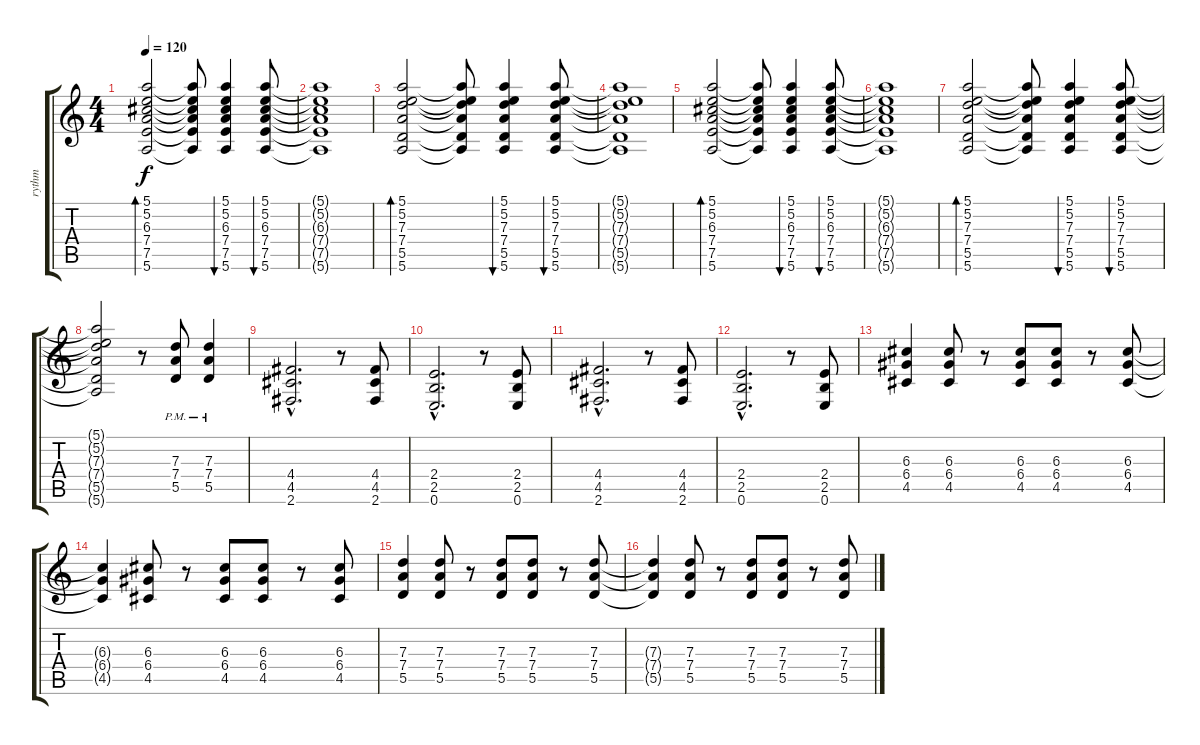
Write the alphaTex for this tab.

\track ("rythm" "rythm") {instrument acousticguitarsteel}
\staff {score tabs}
\tuning (E4 B3 G3 D3 A2 E2) {hide}
\ts (4 4)
\tempo 120
\clef g2
\ks c
(5.1 5.2 6.3 7.4 7.5 5.6).2{bd 120 dy f instrument acousticguitarsteel} (5.1{t} 5.2{t} 6.3{t} 7.4{t} 7.5{t} 5.6{t}).8 (5.1 5.2 6.3 7.4 7.5 5.6).4{bu 30} (5.1 5.2 6.3 7.4 7.5 5.6).8{bu 30} |
(5.1{t} 5.2{t} 6.3{t} 7.4{t} 7.5{t} 5.6{t}).1 |
(5.1 5.2 7.3 7.4 5.5 5.6).2{bd 120} (5.1{t} 5.2{t} 7.3{t} 7.4{t} 5.5{t} 5.6{t}).8 (5.1 5.2 7.3 7.4 5.5 5.6).4{bu 30} (5.1 5.2 7.3 7.4 5.5 5.6).8{bu 30} |
(5.1{t} 5.2{t} 7.3{t} 7.4{t} 5.5{t} 5.6{t}).1 |
(5.1 5.2 6.3 7.4 7.5 5.6).2{bd 120} (5.1{t} 5.2{t} 6.3{t} 7.4{t} 7.5{t} 5.6{t}).8 (5.1 5.2 6.3 7.4 7.5 5.6).4{bu 30} (5.1 5.2 6.3 7.4 7.5 5.6).8{bu 30} |
(5.1{t} 5.2{t} 6.3{t} 7.4{t} 7.5{t} 5.6{t}).1 |
(5.1 5.2 7.3 7.4 5.5 5.6).2{bd 120} (5.1{t} 5.2{t} 7.3{t} 7.4{t} 5.5{t} 5.6{t}).8 (5.1 5.2 7.3 7.4 5.5 5.6).4{bu 30} (5.1 5.2 7.3 7.4 5.5 5.6).8{bu 30} |
(5.1{t} 5.2{t} 7.3{t} 7.4{t} 5.5{t} 5.6{t}).2 r.8 (7.3{pm} 7.4{pm} 5.5{pm}).8{volume 12 instrument overdrivenguitar} (7.3{pm} 7.4{pm} 5.5{pm}).4 |
(4.4{hac} 4.5{hac} 2.6{hac}).2{d} r.8 (4.4 4.5 2.6).8 |
(2.4{hac} 2.5{hac} 0.6{hac}).2{d} r.8 (2.4 2.5 0.6).8 |
(4.4{hac} 4.5{hac} 2.6{hac}).2{d} r.8 (4.4 4.5 2.6).8 |
(2.4{hac} 2.5{hac} 0.6{hac}).2{d} r.8 (2.4 2.5 0.6).8 |
(6.3 6.4 4.5).4 (6.3 6.4 4.5).8 r.8 (6.3 6.4 4.5).8 (6.3 6.4 4.5).8 r.8 (6.3 6.4 4.5).8 |
(6.3{t} 6.4{t} 4.5{t}).4 (6.3 6.4 4.5).8 r.8 (6.3 6.4 4.5).8 (6.3 6.4 4.5).8 r.8 (6.3 6.4 4.5).8 |
(7.3 7.4 5.5).4 (7.3 7.4 5.5).8 r.8 (7.3 7.4 5.5).8 (7.3 7.4 5.5).8 r.8 (7.3 7.4 5.5).8 |
(7.3{t} 7.4{t} 5.5{t}).4 (7.3 7.4 5.5).8 r.8 (7.3 7.4 5.5).8 (7.3 7.4 5.5).8 r.8 (7.3 7.4 5.5).8
